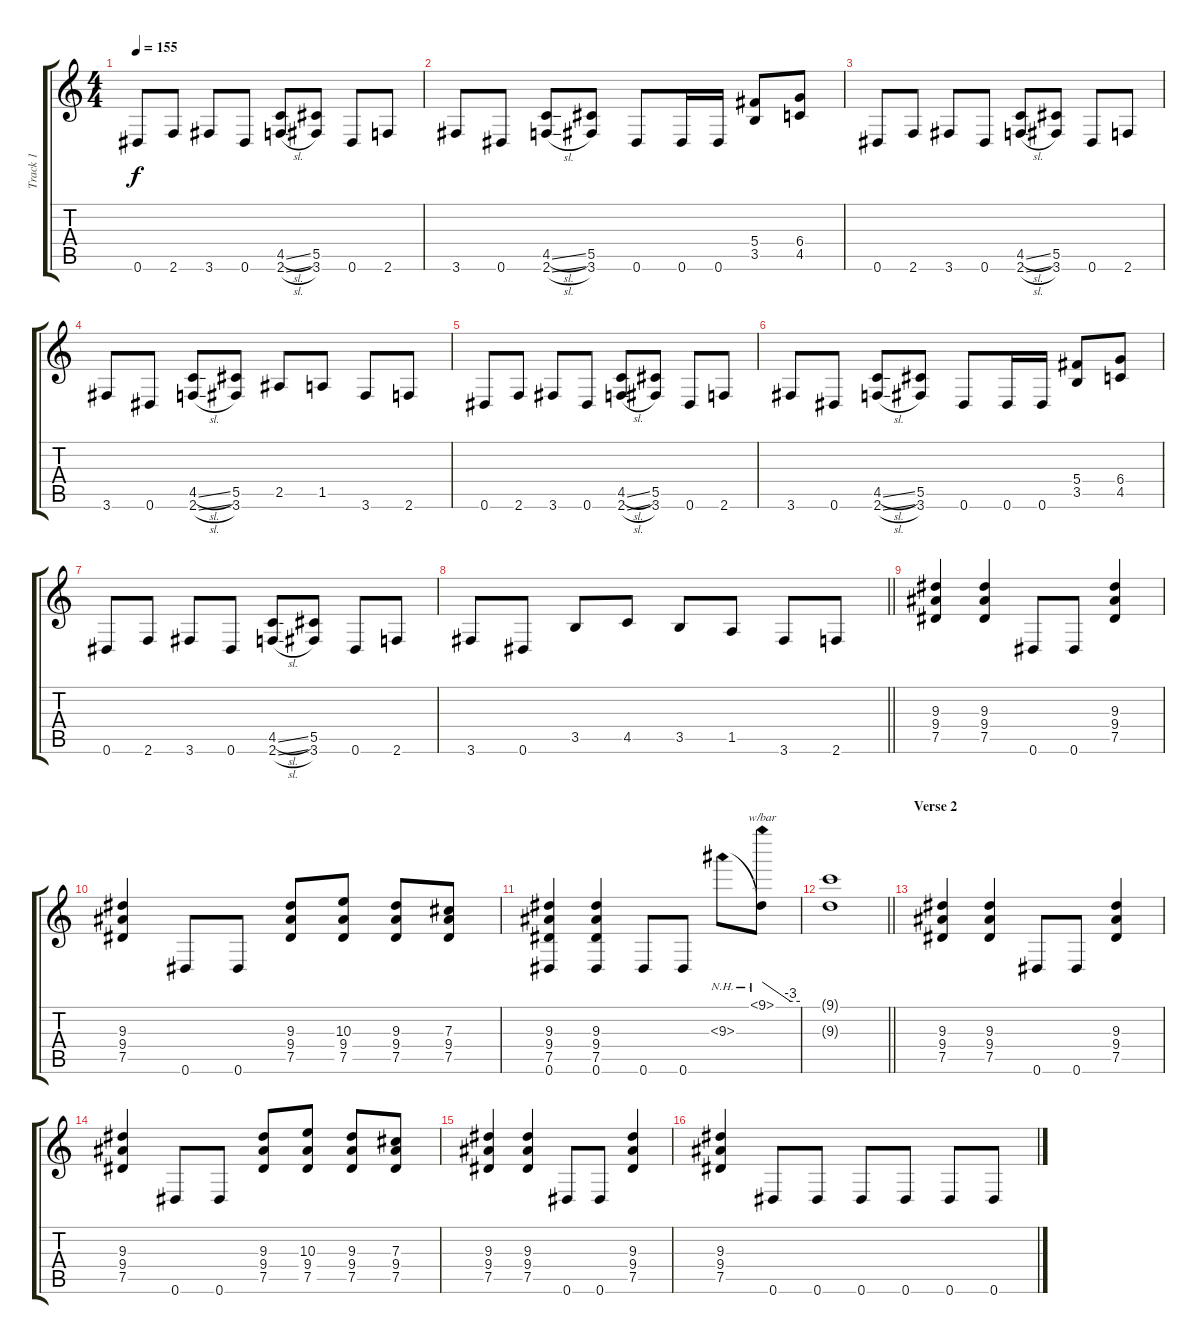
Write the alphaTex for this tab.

\track ("Track 1" "Track 1") {instrument distortionguitar}
\staff {score tabs}
\tuning (Eb4 Bb3 Gb3 Db3 Ab2 Eb2) {hide}
\ts (4 4)
\tempo 155
\clef g2
\ks c
0.6.8{dy f} 2.6.8 3.6.8 0.6.8 (4.5{sl} 2.6{sl}).8 (5.5 3.6).8 0.6.8 2.6.8 |
3.6.8 0.6.8 (4.5{sl} 2.6{sl}).8 (5.5 3.6).8 0.6.8 0.6.16 0.6.16 (5.4 3.5).8 (6.4 4.5).8 |
0.6.8 2.6.8 3.6.8 0.6.8 (4.5{sl} 2.6{sl}).8 (5.5 3.6).8 0.6.8 2.6.8 |
3.6.8 0.6.8 (4.5{sl} 2.6{sl}).8 (5.5 3.6).8 2.5.8 1.5.8 3.6.8 2.6.8 |
0.6.8 2.6.8 3.6.8 0.6.8 (4.5{sl} 2.6{sl}).8 (5.5 3.6).8 0.6.8 2.6.8 |
3.6.8 0.6.8 (4.5{sl} 2.6{sl}).8 (5.5 3.6).8 0.6.8 0.6.16 0.6.16 (5.4 3.5).8 (6.4 4.5).8 |
0.6.8 2.6.8 3.6.8 0.6.8 (4.5{sl} 2.6{sl}).8 (5.5 3.6).8 0.6.8 2.6.8 |
\barLineRight lightlight
3.6.8 0.6.8 3.5.8 4.5.8 3.5.8 1.5.8 3.6.8 2.6.8 |
(9.3 9.4 7.5).4 (9.3 9.4 7.5).4 0.6.8 0.6.8 (9.3 9.4 7.5).4 |
(9.3 9.4 7.5).4 0.6.8 0.6.8 (9.3 9.4 7.5).8 (10.3 9.4 7.5).8 (9.3 9.4 7.5).8 (7.3 9.4 7.5).8 |
(9.3 9.4 7.5 0.6).4 (9.3 9.4 7.5 0.6).4 0.6.8 0.6.8 9.3{nh}.8 (9.1{nh} 9.3{t}).8{tbe (custom default 0 0 45 -12 60 -12)} |
\barLineRight lightlight
(9.1{t} 9.3{t}).1 |
\section ("" "Verse 2")
(9.3 9.4 7.5).4 (9.3 9.4 7.5).4 0.6.8 0.6.8 (9.3 9.4 7.5).4 |
(9.3 9.4 7.5).4 0.6.8 0.6.8 (9.3 9.4 7.5).8 (10.3 9.4 7.5).8 (9.3 9.4 7.5).8 (7.3 9.4 7.5).8 |
(9.3 9.4 7.5).4 (9.3 9.4 7.5).4 0.6.8 0.6.8 (9.3 9.4 7.5).4 |
(9.3 9.4 7.5).4 0.6.8 0.6.8 0.6.8 0.6.8 0.6.8 0.6.8
